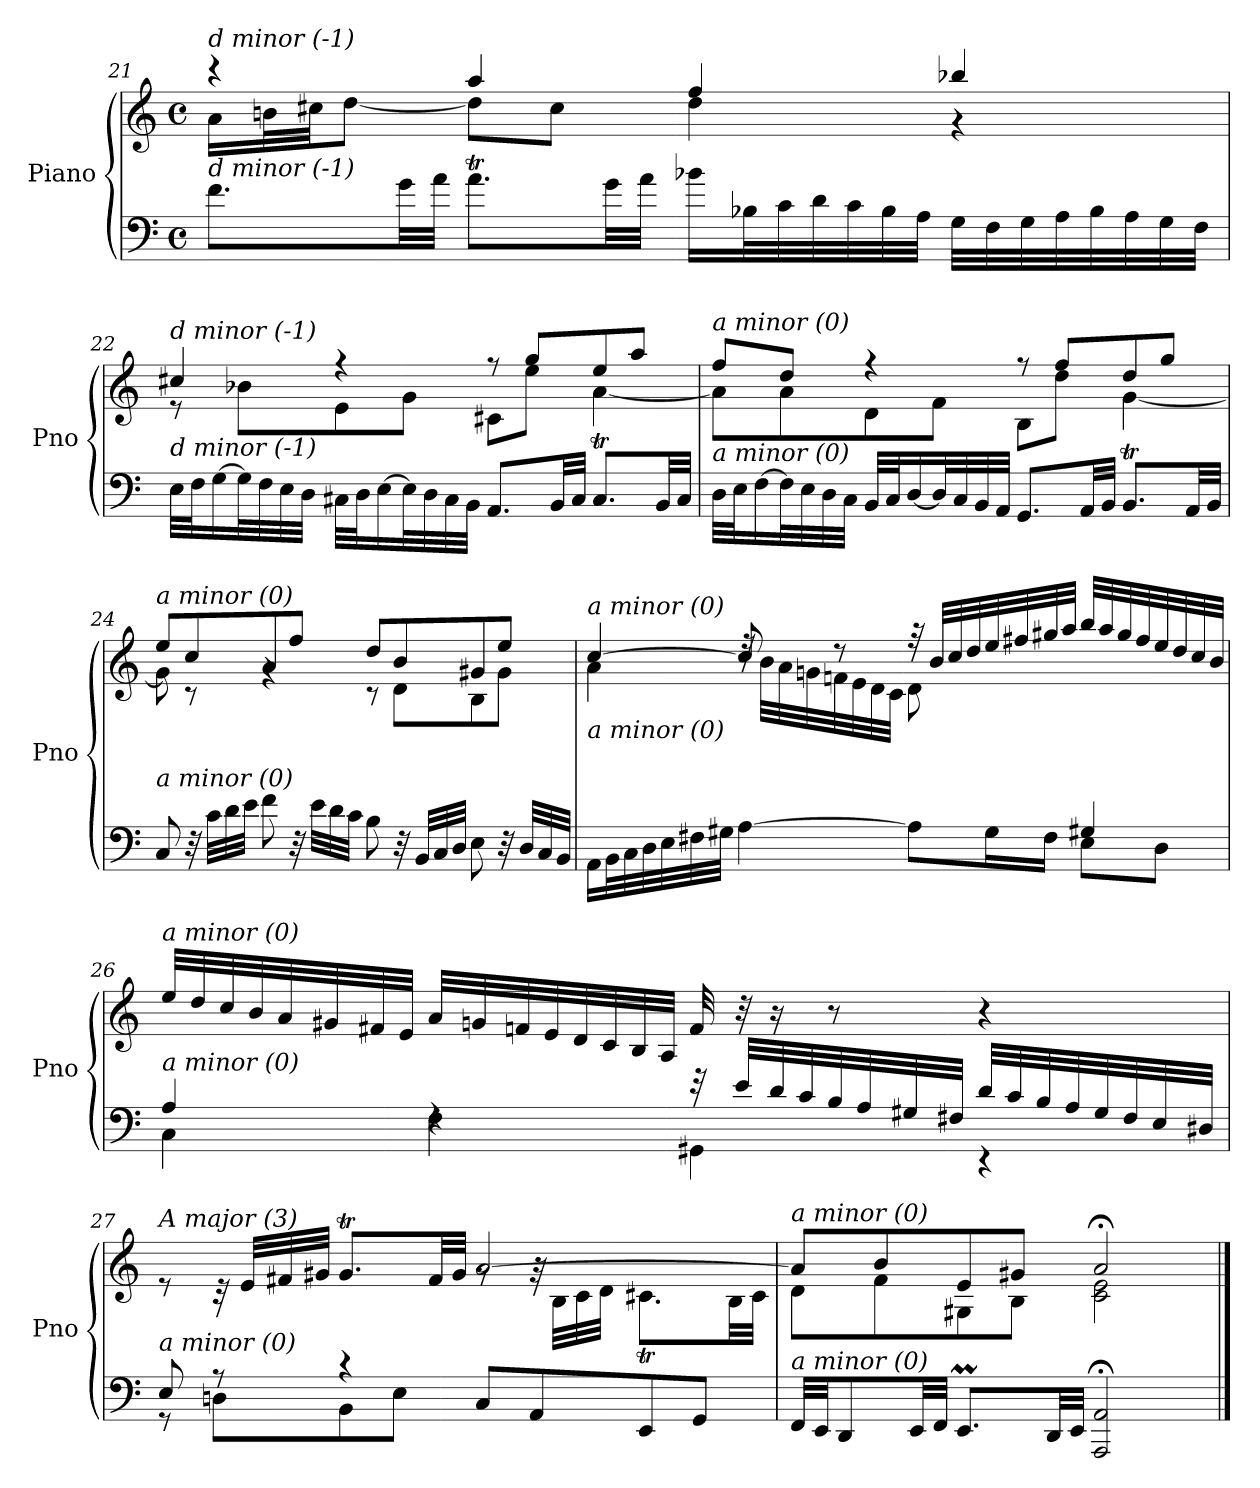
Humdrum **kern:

**kern	**kern
*part1	*part1
*staff2	*staff1
*I"Piano	*
*I'Pno	*
!!LO:LB:g=z
*clefF4	*clefG2
*k[]	*k[]
*M4/4	*M4/4
*met(c)	*met(c)
=21	=21
*	*^
!	!LO:TX:i:t=d minor (-1)	!
!LO:TX:i:t=d minor (-1)	!	!
8.f\L	4r	16a\LL
.	.	32bn\L
.	.	32cc#X\JJ
.	.	[8dd\J
32g\LL	.	.
32a\JJJ	.	.
8.aT\L	4aa/	8dd\L]
.	.	8cc#\J
32g\LL	.	.
32a\JJJ	.	.
16b-X\LL	4ff/	4dd\
32B-X\L	.	.
32c\	.	.
32d\	.	.
32c\	.	.
32B-\	.	.
32A\JJJ	.	.
32G\LLL	4bb-X/	4r
32F\	.	.
32G\	.	.
32A\	.	.
32B-\	.	.
32A\	.	.
32G\	.	.
32F\JJJ	.	.
!!LO:PB:g=z	!!
=22	=22	=22
!	!LO:TX:i:t=d minor (-1)	!
!LO:TX:i:t=d minor (-1)	!	!
32E\LLL	4cc#X/	8r
32F\J	.	.
[16G\	.	.
32G\L]	.	8b-X\L
32F\	.	.
32E\	.	.
32D\JJJ	.	.
32C#X\LLL	4r	8e\
32D\J	.	.
[16E\	.	.
32E\L]	.	8g\J
32D\	.	.
32C#\	.	.
32BB\JJJ	.	.
8.AA/L	8r	8c#X\L
.	8gg/L	8ee\J
32BB/LL	.	.
32C#/JJJ	.	.
8.C#t/L	8ee/	[4a\
.	8aa/J	.
32BB/LL	.	.
32C#/JJJ	.	.
=23	=23	=23
!	!LO:TX:i:t=a minor (0)	!
!LO:TX:i:t=a minor (0)	!	!
32D\LLL	8ff/L	8a\L]
32E\J	.	.
[16F\	.	.
32F\L]	8dd/J	8a\
32E\	.	.
32D\	.	.
32C\JJJ	.	.
32BB/LLL	4r	8d\
32C/J	.	.
[16D/	.	.
32D/L]	.	8f\J
32C/	.	.
32BB/	.	.
32AA/JJJ	.	.
8.GG/L	8r	8B\L
.	8ff/L	8dd\J
32AA/LL	.	.
32BB/JJJ	.	.
8.BBt/L	8dd/	[4g\
.	8gg/J	.
32AA/LL	.	.
32BB/JJJ	.	.
!!LO:LB:g=z	!!
=24	=24	=24
!	!LO:TX:i:t=a minor (0)	!
!LO:TX:i:t=a minor (0)	!	!
8C/	8ee/L	8g\]
32r	8cc/	8r
32c\LLL	.	.
32d\	.	.
32e\JJJ	.	.
8f\	8a/	4rg
32r	8ff/J	.
32e\LLL	.	.
32d\	.	.
32c\JJJ	.	.
8B\	8dd/L	8r
32r	8b/	8d\L
32BB/LLL	.	.
32C/	.	.
32D/JJJ	.	.
8E\	8g#X/	8B\
32r	8ee/J	8g#\J
32D/LLL	.	.
32C/	.	.
32BB/JJJ	.	.
!!LO:LB:g=z	!!
=25	=25	=25
*^	*	*
!	!	!LO:TX:i:t=a minor (0)	!
!LO:TX:i:t=a minor (0)	!	!	!
2ryy	16AA\LL	[4cc/	4a\
.	32BB\L	.	.
.	32C\	.	.
.	32D\	.	.
.	32E\	.	.
.	32F#X\	.	.
.	32G#X\JJJ	.	.
.	[4A\	8cc/]	32rdd
.	.	.	32b\LLL
.	.	.	32a\
.	.	.	32gn\
.	.	8r	32fn\
.	.	.	32e\
.	.	.	32d\
.	.	.	32c\JJJ
8ryy	8A\L]	32r	8d\L
.	.	32b/LLL	.
.	.	32cc/	.
.	.	32dd/	.
16B/L	16G#\L	32ee/	4.ryy
.	.	32ff#X/	.
16A/JJ	16F#\JJ	32gg#X/	.
.	.	32aa/JJJ	.
4G#X/	8E\L	32bb/LLL	.
.	.	32aa/	.
.	.	32gg#/	.
.	.	32ff#/	.
.	8D\J	32ee/	.
.	.	32dd/	.
.	.	32cc/	.
.	.	32b/JJJ	.
*	*	*v	*v
!!LO:LB:g=z
=26	=26	=26
!	!	!LO:TX:i:t=a minor (0)
!LO:TX:i:t=a minor (0)	!	!
4A/	4C\	32ee/LLL
.	.	32dd/
.	.	32cc/
.	.	32b/
.	.	32a/
.	.	32g#X/
.	.	32f#X/
.	.	32e/JJJ
4rF	4F\	32a/LLL
.	.	32gn/
.	.	32fn/
.	.	32e/
.	.	32d/
.	.	32c/
.	.	32B/
.	.	32A/JJJ
32r	4GG#X\	32f/
32e/LLL	.	32r
32d/	.	16r
32c/	.	.
32B/	.	8r
32A/	.	.
32G#X/	.	.
32F#X/JJJ	.	.
32d/LLL	4r	4r
32c/	.	.
32B/	.	.
32A/	.	.
32G#/	.	.
32F#/	.	.
32E/	.	.
32D#Xi/JJJ	.	.
!!LO:LB:g=z
=27	=27	=27
*	*^	*^
*	*	*	*	*^
!	!	!	!LO:TX:i:t=A major (3)	!	!
!LO:TX:i:t=a minor (0)	!	!	!	!	!
2ryy	8E/	8r	8re	2ryy	2ryy
.	8r	8Dn\L	32rc	.	.
.	.	.	32e/LLL	.	.
.	.	.	32f#X/	.	.
.	.	.	32g#X/JJJ	.	.
.	4r	8BB\	8.g#t/L	.	.
.	.	8E\J	.	.	.
.	.	.	32f#/LL	.	.
.	.	.	32g#/JJJ	.	.
2ryy	8C/L	2ryy	[2a/	8rg	2ryy
.	8AA/	.	.	32rg	.
.	.	.	.	32B\LLL	.
.	.	.	.	32c\	.
.	.	.	.	32d\JJJ	.
.	8EE/	.	.	8.c#Xt\L	.
.	8GG/J	.	.	.	.
.	.	.	.	32B\LL	.
.	.	.	.	32c#\JJJ	.
*v	*v	*v	*	*	*
*	*	*v	*v
=28	=28	=28
!	!LO:TX:i:t=a minor (0)	!
!LO:TX:i:t=a minor (0)	!	!
32FF/LLL	8a/L]	8d\L
32EE/JJ	.	.
8DD/	.	.
.	8b/	8f\
32EE/LL	.	.
32FF/JJJ	.	.
8.EEm/L	8e/	8G#X\
.	8g#X/J	8B\J
32DD/LL	.	.
32EE/JJJ	.	.
2AAA/; 2AA/;	2a;</	2c\ 2e\
*	*v	*v
==	==
*-	*-
